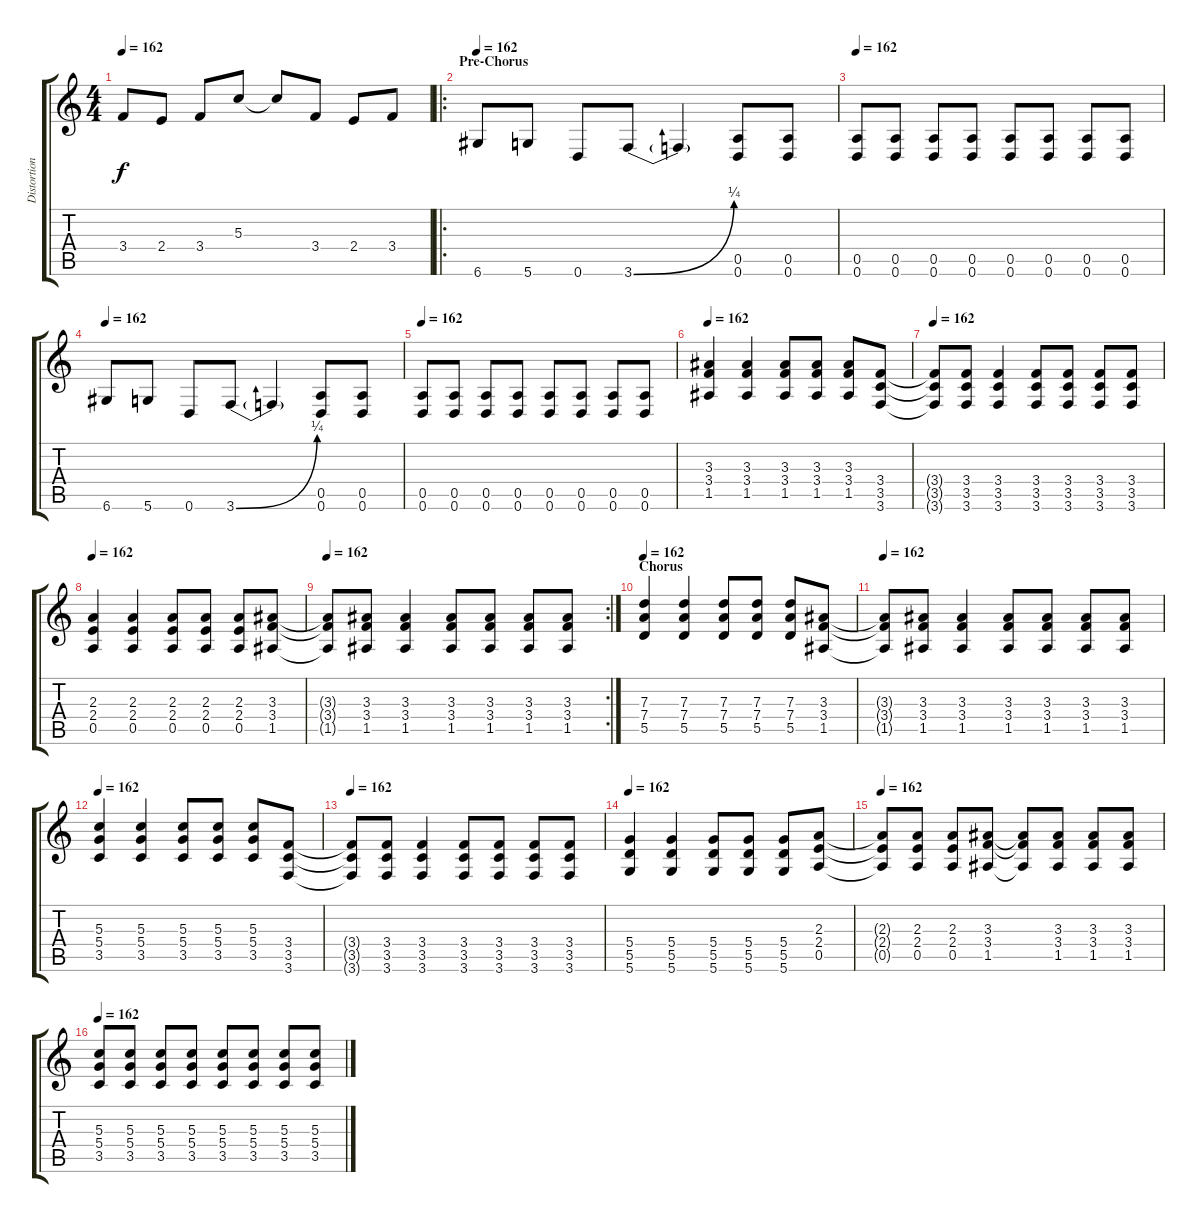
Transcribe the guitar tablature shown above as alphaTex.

\track ("Distortion Guitar" "Distortion") {instrument distortionguitar}
\staff {score tabs}
\tuning (E4 B3 G3 D3 A2 D2) {hide}
\ts (4 4)
\tempo 162
\clef g2
\ks c
3.4{t}.8{dy f} 2.4.8 3.4.8 5.3.8 5.3{t}.8 3.4.8 2.4.8 3.4.8 |
\ro
\section ("" "Pre-Chorus")
\tempo 162
6.6.8 5.6.8 0.6.8 3.6{be (bend 0 0 60 1)}.8 3.6{t}.4 (0.5 0.6).8 (0.5 0.6).8 |
\tempo 162
(0.5 0.6).8 (0.5 0.6).8 (0.5 0.6).8 (0.5 0.6).8 (0.5 0.6).8 (0.5 0.6).8 (0.5 0.6).8 (0.5 0.6).8 |
\tempo 162
6.6.8 5.6.8 0.6.8 3.6{be (bend 0 0 60 1)}.8 3.6{t}.4 (0.5 0.6).8 (0.5 0.6).8 |
\tempo 162
(0.5 0.6).8 (0.5 0.6).8 (0.5 0.6).8 (0.5 0.6).8 (0.5 0.6).8 (0.5 0.6).8 (0.5 0.6).8 (0.5 0.6).8 |
\tempo 162
(3.3 3.4 1.5).4 (3.3 3.4 1.5).4 (3.3 3.4 1.5).8 (3.3 3.4 1.5).8 (3.3 3.4 1.5).8 (3.4 3.5 3.6).8 |
\tempo 162
(3.4{t} 3.5{t} 3.6{t}).8 (3.4 3.5 3.6).8 (3.4 3.5 3.6).4 (3.4 3.5 3.6).8 (3.4 3.5 3.6).8 (3.4 3.5 3.6).8 (3.4 3.5 3.6).8 |
\tempo 162
(2.3 2.4 0.5).4 (2.3 2.4 0.5).4 (2.3 2.4 0.5).8 (2.3 2.4 0.5).8 (2.3 2.4 0.5).8 (3.3 3.4 1.5).8 |
\rc 2
\tempo 162
(3.3{t} 3.4{t} 1.5{t}).8 (3.3 3.4 1.5).8 (3.3 3.4 1.5).4 (3.3 3.4 1.5).8 (3.3 3.4 1.5).8 (3.3 3.4 1.5).8 (3.3 3.4 1.5).8 |
\section ("" "Chorus")
\tempo 162
(7.3 7.4 5.5).4 (7.3 7.4 5.5).4 (7.3 7.4 5.5).8 (7.3 7.4 5.5).8 (7.3 7.4 5.5).8 (3.3 3.4 1.5).8 |
\tempo 162
(3.3{t} 3.4{t} 1.5{t}).8 (3.3 3.4 1.5).8 (3.3 3.4 1.5).4 (3.3 3.4 1.5).8 (3.3 3.4 1.5).8 (3.3 3.4 1.5).8 (3.3 3.4 1.5).8 |
\tempo 162
(5.3 5.4 3.5).4 (5.3 5.4 3.5).4 (5.3 5.4 3.5).8 (5.3 5.4 3.5).8 (5.3 5.4 3.5).8 (3.4 3.5 3.6).8 |
\tempo 162
(3.4{t} 3.5{t} 3.6{t}).8 (3.4 3.5 3.6).8 (3.4 3.5 3.6).4 (3.4 3.5 3.6).8 (3.4 3.5 3.6).8 (3.4 3.5 3.6).8 (3.4 3.5 3.6).8 |
\tempo 162
(5.4 5.5 5.6).4 (5.4 5.5 5.6).4 (5.4 5.5 5.6).8 (5.4 5.5 5.6).8 (5.4 5.5 5.6).8 (2.3 2.4 0.5).8 |
\tempo 162
(2.3{t} 2.4{t} 0.5{t}).8 (2.3 2.4 0.5).8 (2.3 2.4 0.5).8 (3.3 3.4 1.5).8 (3.3{t} 3.4{t} 1.5{t}).8 (3.3 3.4 1.5).8 (3.3 3.4 1.5).8 (3.3 3.4 1.5).8 |
\tempo 162
(5.3 5.4 3.5).8 (5.3 5.4 3.5).8 (5.3 5.4 3.5).8 (5.3 5.4 3.5).8 (5.3 5.4 3.5).8 (5.3 5.4 3.5).8 (5.3 5.4 3.5).8 (5.3 5.4 3.5).8
